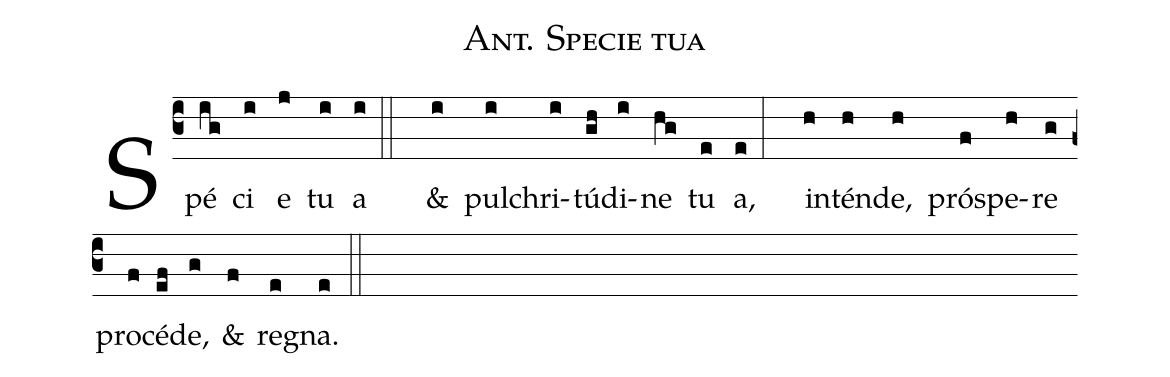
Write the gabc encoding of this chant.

name: Ant. Specie tua;
%%
(c3) Spé(ig) ci(i) e(j) tu(i) a(i::) &(i) pul(i)chri(i)tú(gh)di(i)ne(hg) tu(e) a,(e:) in(h)tén(h)de,(h)
pró(f)spe(h)re(g) pro(f)cé(ef)de,(g) &(f) reg(e)na.(e::)
